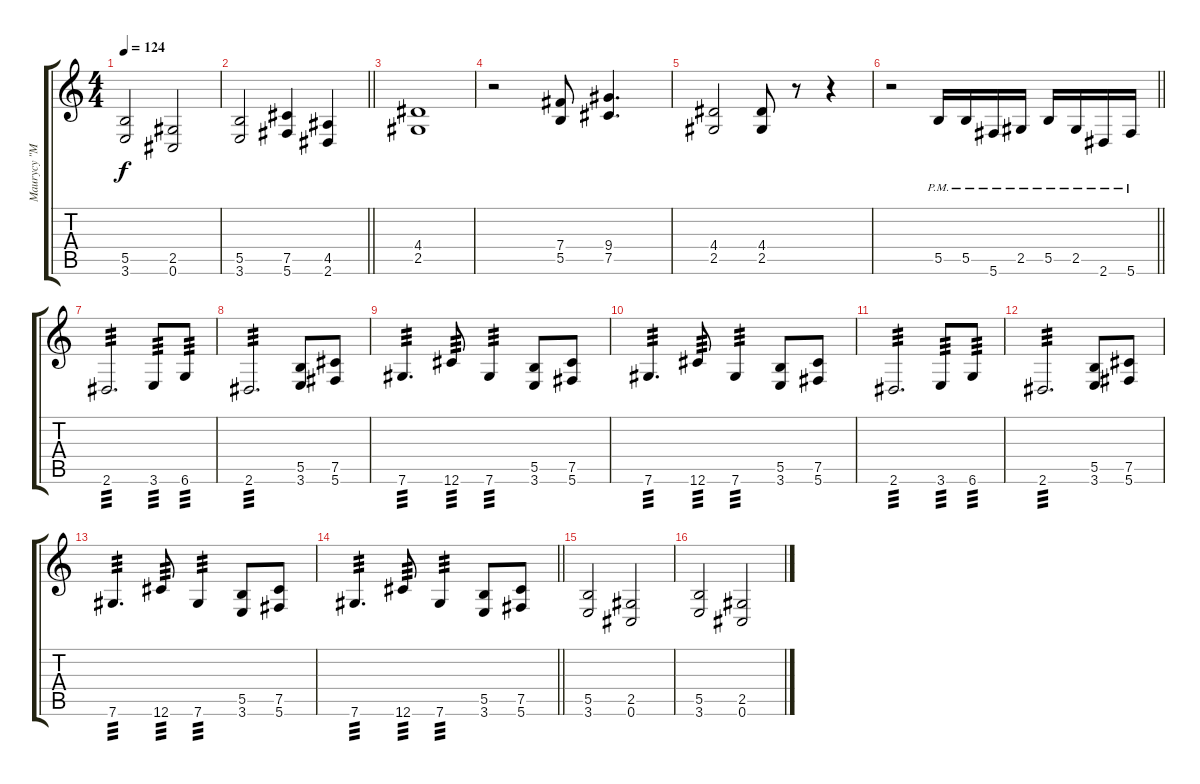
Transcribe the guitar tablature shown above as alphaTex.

\track ("Maurycy \"Mauser\" Stefanowicz (Rythm)" "Maurycy \"M") {instrument overdrivenguitar}
\staff {score tabs}
\tuning (Db4 Ab3 E3 B2 Gb2 Db2) {hide}
\ts (4 4)
\tempo 124
\clef g2
\ks c
(5.5 3.6).2{dy f} (2.5 0.6).2 |
\barLineRight lightlight
(5.5 3.6).2 (7.5 5.6).4 (4.5 2.6).4 |
(4.4 2.5).1 |
r.2 (7.4 5.5).8 (9.4 7.5).4{d} |
(4.4 2.5).2 (4.4 2.5).8 r.8 r.4 |
\barLineRight lightlight
r.2 5.5{pm}.16 5.5{pm}.16 5.6{pm}.16 2.5{pm}.16 5.5{pm}.16 2.5{pm}.16 2.6{pm}.16 5.6{pm}.16 |
2.6.2{d tp 3} 3.6.8{tp 3} 6.6.8{tp 3} |
2.6.2{d tp 3} (5.5 3.6).8 (7.5 5.6).8 |
7.6.4{d tp 3} 12.6.8{tp 3} 7.6.4{tp 3} (5.5 3.6).8 (7.5 5.6).8 |
7.6.4{d tp 3} 12.6.8{tp 3} 7.6.4{tp 3} (5.5 3.6).8 (7.5 5.6).8 |
2.6.2{d tp 3} 3.6.8{tp 3} 6.6.8{tp 3} |
2.6.2{d tp 3} (5.5 3.6).8 (7.5 5.6).8 |
7.6.4{d tp 3} 12.6.8{tp 3} 7.6.4{tp 3} (5.5 3.6).8 (7.5 5.6).8 |
\barLineRight lightlight
7.6.4{d tp 3} 12.6.8{tp 3} 7.6.4{tp 3} (5.5 3.6).8 (7.5 5.6).8 |
(5.5 3.6).2 (2.5 0.6).2 |
(5.5 3.6).2 (2.5 0.6).2
